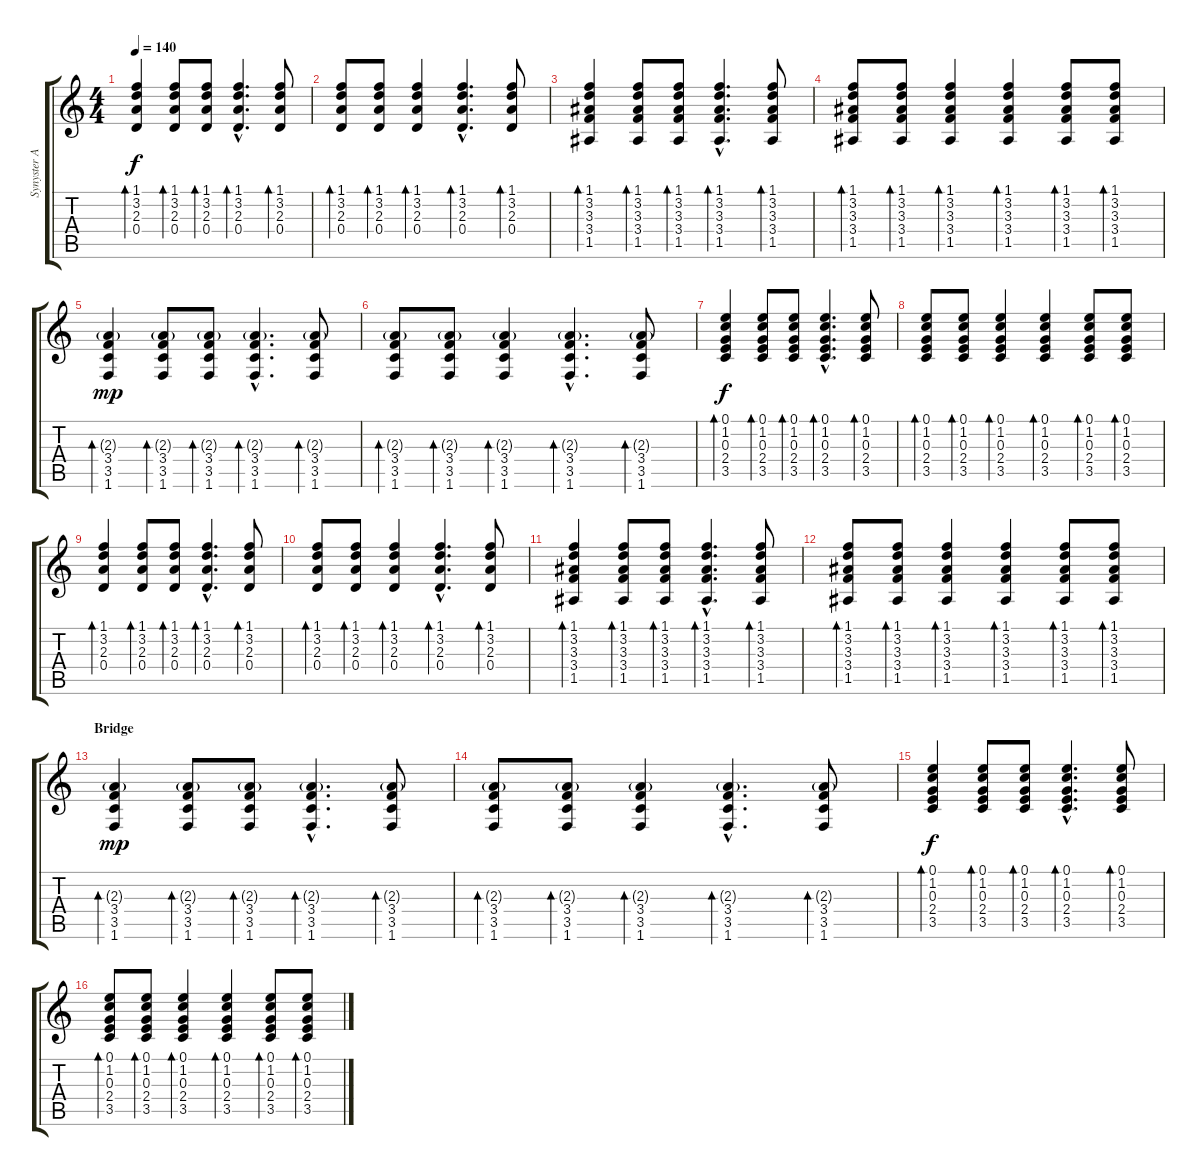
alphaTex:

\track ("Synyster Acoustic" "Synyster A") {instrument acousticguitarsteel}
\staff {score tabs}
\tuning (E4 B3 G3 D3 A2 E2) {hide}
\ts (4 4)
\tempo 140
\clef g2
\ks c
(1.1 3.2 2.3 0.4).4{bd 60 dy f} (1.1 3.2 2.3 0.4).8{bd 60} (1.1 3.2 2.3 0.4).8{bd 60} (1.1{hac} 3.2{hac} 2.3{hac} 0.4{hac}).4{d bd 60} (1.1 3.2 2.3 0.4).8{bd 60} |
(1.1 3.2 2.3 0.4).8{bd 60} (1.1 3.2 2.3 0.4).8{bd 60} (1.1 3.2 2.3 0.4).4{bd 60} (1.1{hac} 3.2{hac} 2.3{hac} 0.4{hac}).4{d bd 60} (1.1 3.2 2.3 0.4).8{bd 60} |
(1.1 3.2 3.3 3.4 1.5).4{bd 60} (1.1 3.2 3.3 3.4 1.5).8{bd 60} (1.1 3.2 3.3 3.4 1.5).8{bd 60} (1.1{hac} 3.2{hac} 3.3{hac} 3.4{hac} 1.5{hac}).4{d bd 60} (1.1 3.2 3.3 3.4 1.5).8{bd 60} |
(1.1 3.2 3.3 3.4 1.5).8{bd 60} (1.1 3.2 3.3 3.4 1.5).8{bd 60} (1.1 3.2 3.3 3.4 1.5).4{bd 60} (1.1 3.2 3.3 3.4 1.5).4{bd 60} (1.1 3.2 3.3 3.4 1.5).8{bd 60} (1.1 3.2 3.3 3.4 1.5).8{bd 60} |
(2.3{g} 3.4 3.5 1.6).4{bd 60 dy mp} (2.3{g} 3.4 3.5 1.6).8{bd 60} (2.3{g} 3.4 3.5 1.6).8{bd 60} (2.3{g hac} 3.4{hac} 3.5{hac} 1.6{hac}).4{d bd 60} (2.3{g} 3.4 3.5 1.6).8{bd 60} |
(2.3{g} 3.4 3.5 1.6).8{bd 60} (2.3{g} 3.4 3.5 1.6).8{bd 60} (2.3{g} 3.4 3.5 1.6).4{bd 60} (2.3{g hac} 3.4{hac} 3.5{hac} 1.6{hac}).4{d bd 60} (2.3{g} 3.4 3.5 1.6).8{bd 60} |
(0.1 1.2 0.3 2.4 3.5).4{bd 60 dy f} (0.1 1.2 0.3 2.4 3.5).8{bd 60} (0.1 1.2 0.3 2.4 3.5).8{bd 60} (0.1{hac} 1.2{hac} 0.3{hac} 2.4{hac} 3.5{hac}).4{d bd 60} (0.1 1.2 0.3 2.4 3.5).8{bd 60} |
(0.1 1.2 0.3 2.4 3.5).8{bd 60} (0.1 1.2 0.3 2.4 3.5).8{bd 60} (0.1 1.2 0.3 2.4 3.5).4{bd 60} (0.1 1.2 0.3 2.4 3.5).4{bd 60} (0.1 1.2 0.3 2.4 3.5).8{bd 60} (0.1 1.2 0.3 2.4 3.5).8{bd 60} |
(1.1 3.2 2.3 0.4).4{bd 60} (1.1 3.2 2.3 0.4).8{bd 60} (1.1 3.2 2.3 0.4).8{bd 60} (1.1{hac} 3.2{hac} 2.3{hac} 0.4{hac}).4{d bd 60} (1.1 3.2 2.3 0.4).8{bd 60} |
(1.1 3.2 2.3 0.4).8{bd 60} (1.1 3.2 2.3 0.4).8{bd 60} (1.1 3.2 2.3 0.4).4{bd 60} (1.1{hac} 3.2{hac} 2.3{hac} 0.4{hac}).4{d bd 60} (1.1 3.2 2.3 0.4).8{bd 60} |
(1.1 3.2 3.3 3.4 1.5).4{bd 60} (1.1 3.2 3.3 3.4 1.5).8{bd 60} (1.1 3.2 3.3 3.4 1.5).8{bd 60} (1.1{hac} 3.2{hac} 3.3{hac} 3.4{hac} 1.5{hac}).4{d bd 60} (1.1 3.2 3.3 3.4 1.5).8{bd 60} |
(1.1 3.2 3.3 3.4 1.5).8{bd 60} (1.1 3.2 3.3 3.4 1.5).8{bd 60} (1.1 3.2 3.3 3.4 1.5).4{bd 60} (1.1 3.2 3.3 3.4 1.5).4{bd 60} (1.1 3.2 3.3 3.4 1.5).8{bd 60} (1.1 3.2 3.3 3.4 1.5).8{bd 60} |
\section ("" "Bridge")
(2.3{g} 3.4 3.5 1.6).4{bd 60 dy mp} (2.3{g} 3.4 3.5 1.6).8{bd 60} (2.3{g} 3.4 3.5 1.6).8{bd 60} (2.3{g hac} 3.4{hac} 3.5{hac} 1.6{hac}).4{d bd 60} (2.3{g} 3.4 3.5 1.6).8{bd 60} |
(2.3{g} 3.4 3.5 1.6).8{bd 60} (2.3{g} 3.4 3.5 1.6).8{bd 60} (2.3{g} 3.4 3.5 1.6).4{bd 60} (2.3{g hac} 3.4{hac} 3.5{hac} 1.6{hac}).4{d bd 60} (2.3{g} 3.4 3.5 1.6).8{bd 60} |
(0.1 1.2 0.3 2.4 3.5).4{bd 60 dy f} (0.1 1.2 0.3 2.4 3.5).8{bd 60} (0.1 1.2 0.3 2.4 3.5).8{bd 60} (0.1{hac} 1.2{hac} 0.3{hac} 2.4{hac} 3.5{hac}).4{d bd 60} (0.1 1.2 0.3 2.4 3.5).8{bd 60} |
(0.1 1.2 0.3 2.4 3.5).8{bd 60} (0.1 1.2 0.3 2.4 3.5).8{bd 60} (0.1 1.2 0.3 2.4 3.5).4{bd 60} (0.1 1.2 0.3 2.4 3.5).4{bd 60} (0.1 1.2 0.3 2.4 3.5).8{bd 60} (0.1 1.2 0.3 2.4 3.5).8{bd 60}
